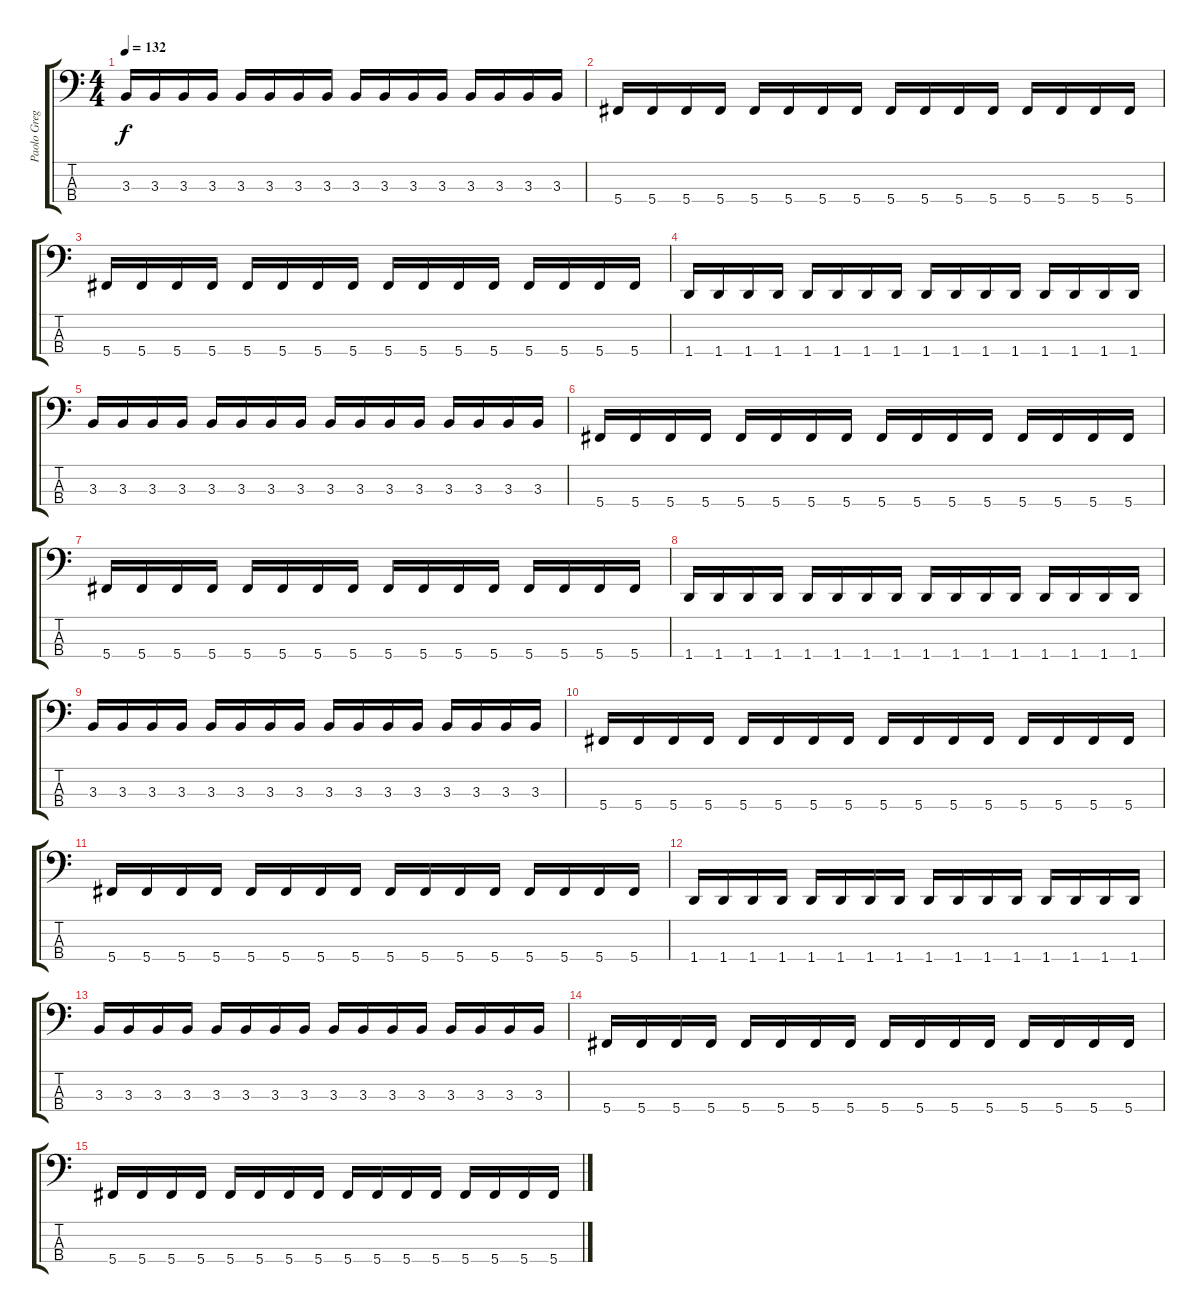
\track ("Paolo Gregoletto" "Paolo Greg") {instrument electricbasspick}
\staff {score tabs}
\tuning (Gb2 Db2 Ab1 Db1) {hide}
\ts (4 4)
\tempo 132
\clef f4
\ks c
3.3.16{dy f} 3.3.16 3.3.16 3.3.16 3.3.16 3.3.16 3.3.16 3.3.16 3.3.16 3.3.16 3.3.16 3.3.16 3.3.16 3.3.16 3.3.16 3.3.16 |
5.4.16 5.4.16 5.4.16 5.4.16 5.4.16 5.4.16 5.4.16 5.4.16 5.4.16 5.4.16 5.4.16 5.4.16 5.4.16 5.4.16 5.4.16 5.4.16 |
5.4.16 5.4.16 5.4.16 5.4.16 5.4.16 5.4.16 5.4.16 5.4.16 5.4.16 5.4.16 5.4.16 5.4.16 5.4.16 5.4.16 5.4.16 5.4.16 |
1.4.16 1.4.16 1.4.16 1.4.16 1.4.16 1.4.16 1.4.16 1.4.16 1.4.16 1.4.16 1.4.16 1.4.16 1.4.16 1.4.16 1.4.16 1.4.16 |
3.3.16 3.3.16 3.3.16 3.3.16 3.3.16 3.3.16 3.3.16 3.3.16 3.3.16 3.3.16 3.3.16 3.3.16 3.3.16 3.3.16 3.3.16 3.3.16 |
5.4.16 5.4.16 5.4.16 5.4.16 5.4.16 5.4.16 5.4.16 5.4.16 5.4.16 5.4.16 5.4.16 5.4.16 5.4.16 5.4.16 5.4.16 5.4.16 |
5.4.16 5.4.16 5.4.16 5.4.16 5.4.16 5.4.16 5.4.16 5.4.16 5.4.16 5.4.16 5.4.16 5.4.16 5.4.16 5.4.16 5.4.16 5.4.16 |
1.4.16 1.4.16 1.4.16 1.4.16 1.4.16 1.4.16 1.4.16 1.4.16 1.4.16 1.4.16 1.4.16 1.4.16 1.4.16 1.4.16 1.4.16 1.4.16 |
3.3.16 3.3.16 3.3.16 3.3.16 3.3.16 3.3.16 3.3.16 3.3.16 3.3.16 3.3.16 3.3.16 3.3.16 3.3.16 3.3.16 3.3.16 3.3.16 |
5.4.16 5.4.16 5.4.16 5.4.16 5.4.16 5.4.16 5.4.16 5.4.16 5.4.16 5.4.16 5.4.16 5.4.16 5.4.16 5.4.16 5.4.16 5.4.16 |
5.4.16 5.4.16 5.4.16 5.4.16 5.4.16 5.4.16 5.4.16 5.4.16 5.4.16 5.4.16 5.4.16 5.4.16 5.4.16 5.4.16 5.4.16 5.4.16 |
1.4.16 1.4.16 1.4.16 1.4.16 1.4.16 1.4.16 1.4.16 1.4.16 1.4.16 1.4.16 1.4.16 1.4.16 1.4.16 1.4.16 1.4.16 1.4.16 |
3.3.16 3.3.16 3.3.16 3.3.16 3.3.16 3.3.16 3.3.16 3.3.16 3.3.16 3.3.16 3.3.16 3.3.16 3.3.16 3.3.16 3.3.16 3.3.16 |
5.4.16 5.4.16 5.4.16 5.4.16 5.4.16 5.4.16 5.4.16 5.4.16 5.4.16 5.4.16 5.4.16 5.4.16 5.4.16 5.4.16 5.4.16 5.4.16 |
5.4.16 5.4.16 5.4.16 5.4.16 5.4.16 5.4.16 5.4.16 5.4.16 5.4.16 5.4.16 5.4.16 5.4.16 5.4.16 5.4.16 5.4.16 5.4.16
